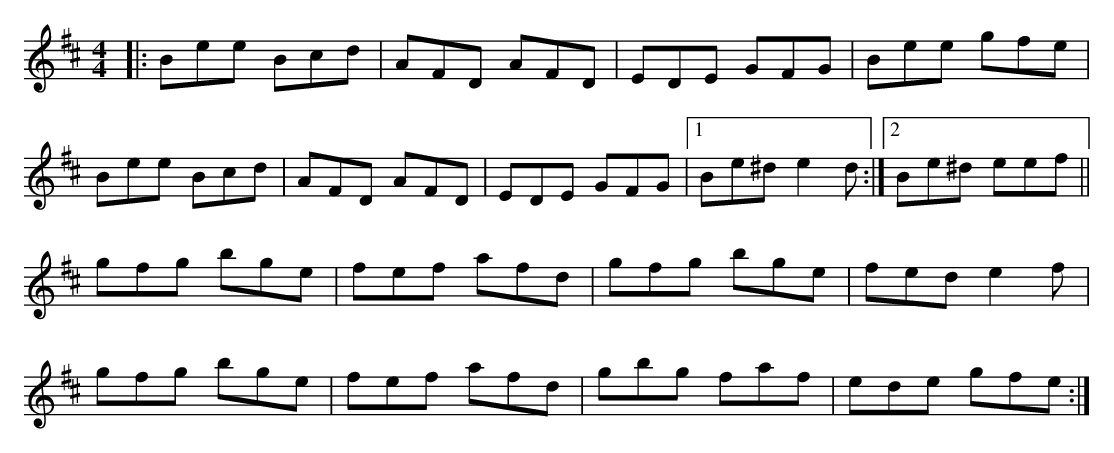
X:1
M:4/4
K:Edor
|:Bee Bcd|AFD AFD|EDE GFG|Bee gfe|
Bee Bcd|AFD AFD|EDE GFG|1 Be^d e2d:|2 Be^d eef||
gfg bge|fef afd|gfg bge|fed e2f|
gfg bge|fef afd|gbg faf|ede gfe:|
